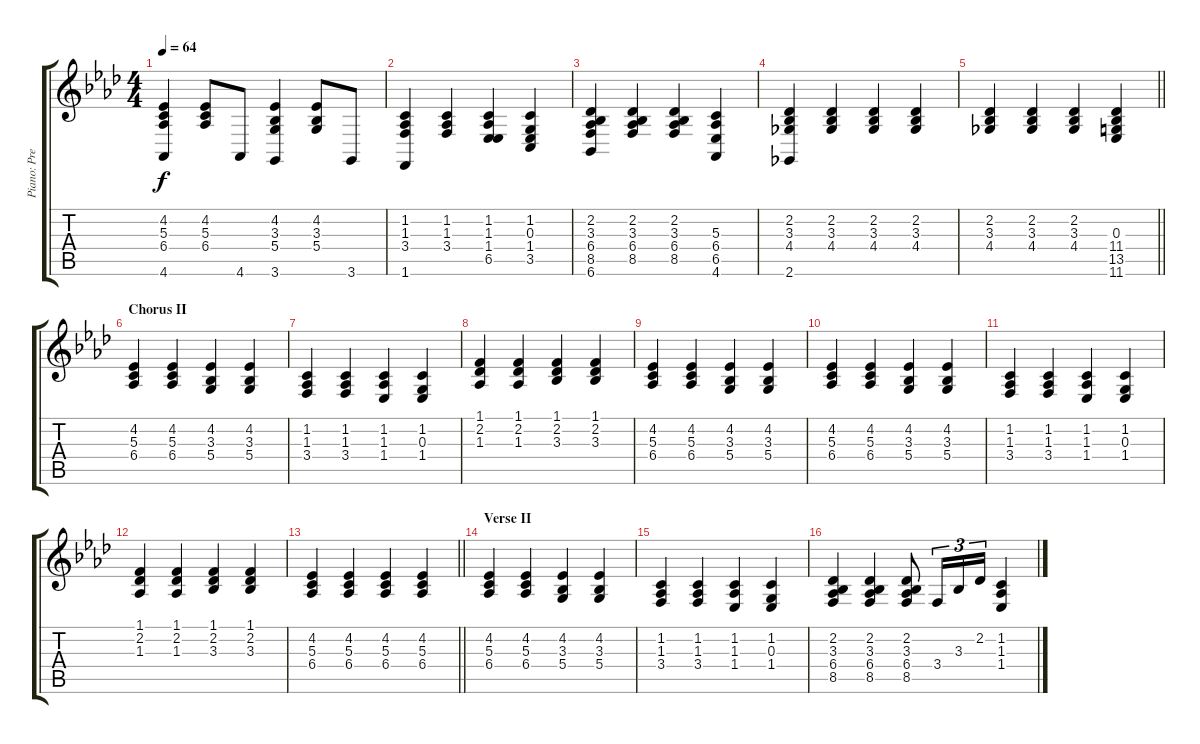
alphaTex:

\track ("Piano: Preston" "Piano: Pre") {instrument electricgrandpiano}
\staff {score tabs}
\tuning (E4 B3 G3 D3 A2 E2) {hide}
\ts (4 4)
\tempo 64
\clef g2
\ks ab
(4.2 5.3 6.4 4.6).4{dy f} (4.2 5.3 6.4).8 4.6.8 (4.2 3.3 5.4 3.6).4 (4.2 3.3 5.4).8 3.6.8 |
(1.2 1.3 3.4 1.6).4 (1.2 1.3 3.4).4 (1.2 1.3 1.4 6.5).4 (1.2 0.3 1.4 3.5).4 |
(2.2 3.3 6.4 8.5 6.6).4 (2.2 3.3 6.4 8.5).4 (2.2 3.3 6.4 8.5).4 (5.3 6.4 6.5 4.6).4 |
(2.2 3.3 4.4 2.6).4 (2.2 3.3 4.4).4 (2.2 3.3 4.4).4 (2.2 3.3 4.4).4 |
\barLineRight lightlight
(2.2 3.3 4.4).4 (2.2 3.3 4.4).4 (2.2 3.3 4.4).4 (0.3 11.4 13.5 11.6).4 |
\section ("" "Chorus II")
(4.2 5.3 6.4).4 (4.2 5.3 6.4).4 (4.2 3.3 5.4).4 (4.2 3.3 5.4).4 |
(1.2 1.3 3.4).4 (1.2 1.3 3.4).4 (1.2 1.3 1.4).4 (1.2 0.3 1.4).4 |
(1.1 2.2 1.3).4 (1.1 2.2 1.3).4 (1.1 2.2 3.3).4 (1.1 2.2 3.3).4 |
(4.2 5.3 6.4).4 (4.2 5.3 6.4).4 (4.2 3.3 5.4).4 (4.2 3.3 5.4).4 |
(4.2 5.3 6.4).4 (4.2 5.3 6.4).4 (4.2 3.3 5.4).4 (4.2 3.3 5.4).4 |
(1.2 1.3 3.4).4 (1.2 1.3 3.4).4 (1.2 1.3 1.4).4 (1.2 0.3 1.4).4 |
(1.1 2.2 1.3).4 (1.1 2.2 1.3).4 (1.1 2.2 3.3).4 (1.1 2.2 3.3).4 |
\barLineRight lightlight
(4.2 5.3 6.4).4 (4.2 5.3 6.4).4 (4.2 5.3 6.4).4 (4.2 5.3 6.4).4 |
\section ("" "Verse II")
(4.2 5.3 6.4).4 (4.2 5.3 6.4).4 (4.2 3.3 5.4).4 (4.2 3.3 5.4).4 |
(1.2 1.3 3.4).4 (1.2 1.3 3.4).4 (1.2 1.3 1.4).4 (1.2 0.3 1.4).4 |
(2.2 3.3 6.4 8.5).4 (2.2 3.3 6.4 8.5).4 (2.2 3.3 6.4 8.5).8 3.4.16{tu (3 2)} 3.3.16{tu (3 2)} 2.2.16{tu (3 2)} (1.2 1.3 1.4).4
